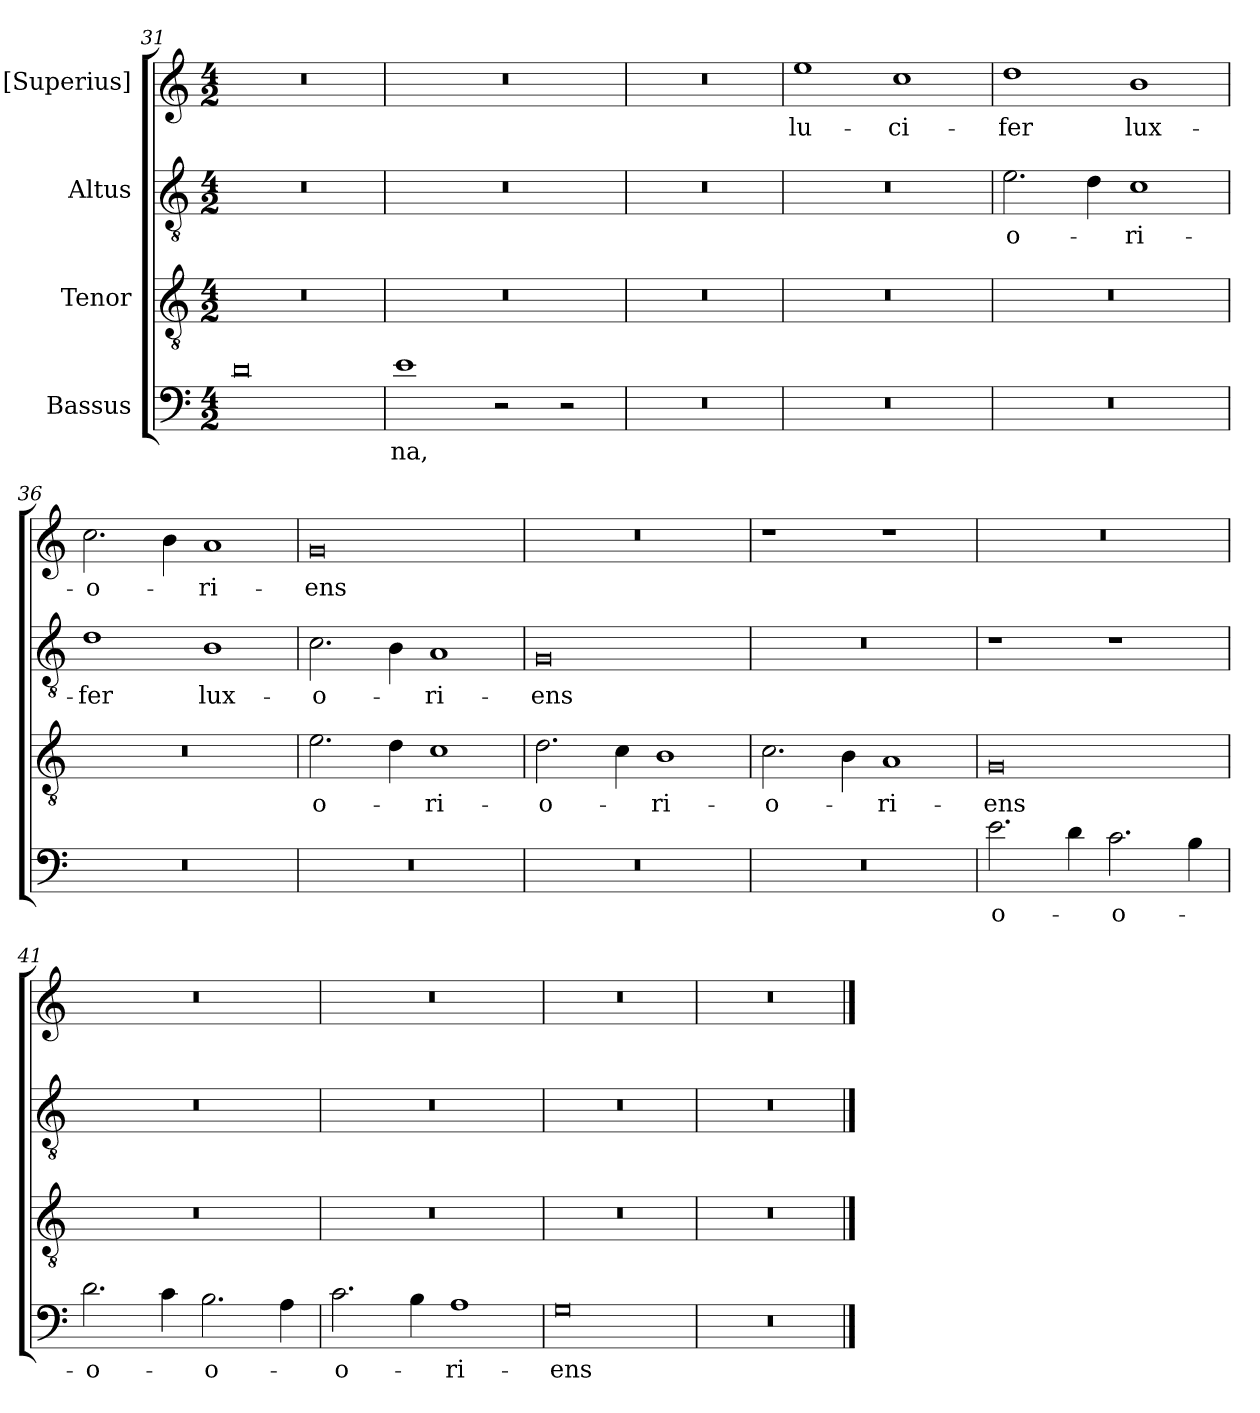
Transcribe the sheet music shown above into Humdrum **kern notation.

**kern	**text	**kern	**text	**kern	**text	**kern	**text
*part4	*part4	*part3	*part3	*part2	*part2	*part1	*part1
*staff4	*staff4	*staff3	*staff3	*staff2	*staff2	*staff1	*staff1
*I"Bassus	*	*I"Tenor	*	*I"Altus	*	*I"[Superius]	*
*clefF4	*	*clefGv2	*	*clefGv2	*	*clefG2	*
*k[]	*	*k[]	*	*k[]	*	*k[]	*
*M4/2	*	*M4/2	*	*M4/2	*	*M4/2	*
=31	=31	=31	=31	=31	=31	=31	=31
0d\	.	0r	.	0r	.	0r	.
=32	=32	=32	=32	=32	=32	=32	=32
1e\	-na,	0r	.	0r	.	0r	.
2r	.	.	.	.	.	.	.
2r	.	.	.	.	.	.	.
=33	=33	=33	=33	=33	=33	=33	=33
0r	.	0r	.	0r	.	0r	.
!!LO:LB:g=z
=34	=34	=34	=34	=34	=34	=34	=34
0r	.	0r	.	0r	.	1ee\	lu-
.	.	.	.	.	.	1cc\	-ci-
=35	=35	=35	=35	=35	=35	=35	=35
0r	.	0r	.	2.e\	o-	1dd\	-fer
.	.	.	.	4d\	.	.	.
.	.	.	.	1c\	-ri-	1b\	lux-
=36	=36	=36	=36	=36	=36	=36	=36
0r	.	0r	.	1d\	-fer	2.cc\	o-
.	.	.	.	.	.	4b\	.
.	.	.	.	1B\	lux-	1a/	-ri-
=37	=37	=37	=37	=37	=37	=37	=37
0r	.	2.e\	o-	2.c\	o-	0g/	-ens
.	.	4d\	.	4B\	.	.	.
.	.	1c\	-ri-	1A/	-ri-	.	.
=38	=38	=38	=38	=38	=38	=38	=38
0r	.	2.d\	-o-	0G/	-ens	0r	.
.	.	4c\	.	.	.	.	.
.	.	1B\	-ri-	.	.	.	.
=39	=39	=39	=39	=39	=39	=39	=39
0r	.	2.c\	-o-	0r	.	1r	.
.	.	4B\	.	.	.	.	.
.	.	1A/	-ri-	.	.	1r	.
=40	=40	=40	=40	=40	=40	=40	=40
2.e\	o-	0G/	-ens	1r	.	0r	.
4d\	.	.	.	.	.	.	.
2.c\	-o-	.	.	1r	.	.	.
4B\	.	.	.	.	.	.	.
=41	=41	=41	=41	=41	=41	=41	=41
2.d\	-o-	0r	.	0r	.	0r	.
4c\	.	.	.	.	.	.	.
2.B\	-o-	.	.	.	.	.	.
4A\	.	.	.	.	.	.	.
=42	=42	=42	=42	=42	=42	=42	=42
2.c\	-o-	0r	.	0r	.	0r	.
4B\	.	.	.	.	.	.	.
1A\	-ri-	.	.	.	.	.	.
=43	=43	=43	=43	=43	=43	=43	=43
0G\	-ens	0r	.	0r	.	0r	.
=44	=44	=44	=44	=44	=44	=44	=44
0r	.	0r	.	0r	.	0r	.
==	==	==	==	==	==	==	==
*-	*-	*-	*-	*-	*-	*-	*-
